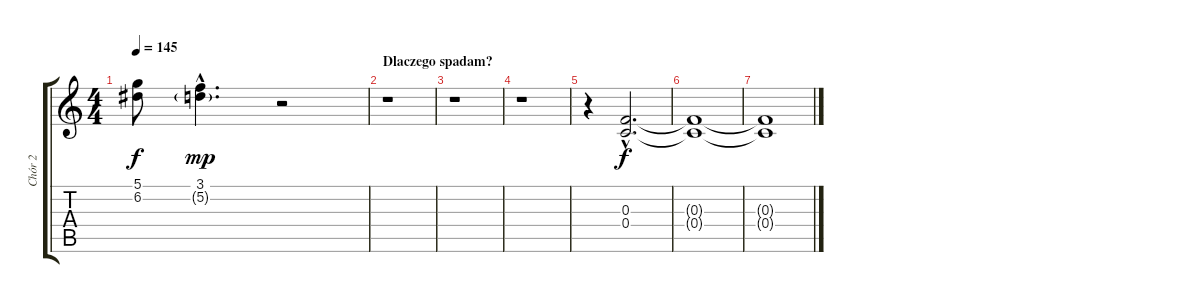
\track ("Chór 2" "Chór 2") {instrument distortionguitar}
\staff {score tabs}
\tuning (D4 A3 F3 C3 G2 C2) {hide}
\ts (4 4)
\tempo 145
\clef g2
\ks c
(5.1{t} 6.2{t}).8{dy f} (3.1{hac} 5.2{g hac}).4{d dy mp} r.2 |
\section ("" "Dlaczego spadam?")
r.1 |
r.1 |
r.1 |
r.4{volume 4 balance 14 instrument birdtweet} (0.3{hac} 0.4{hac}).2{d dy f} |
(0.3{t} 0.4{t}).1 |
(0.3{t} 0.4{t}).1
